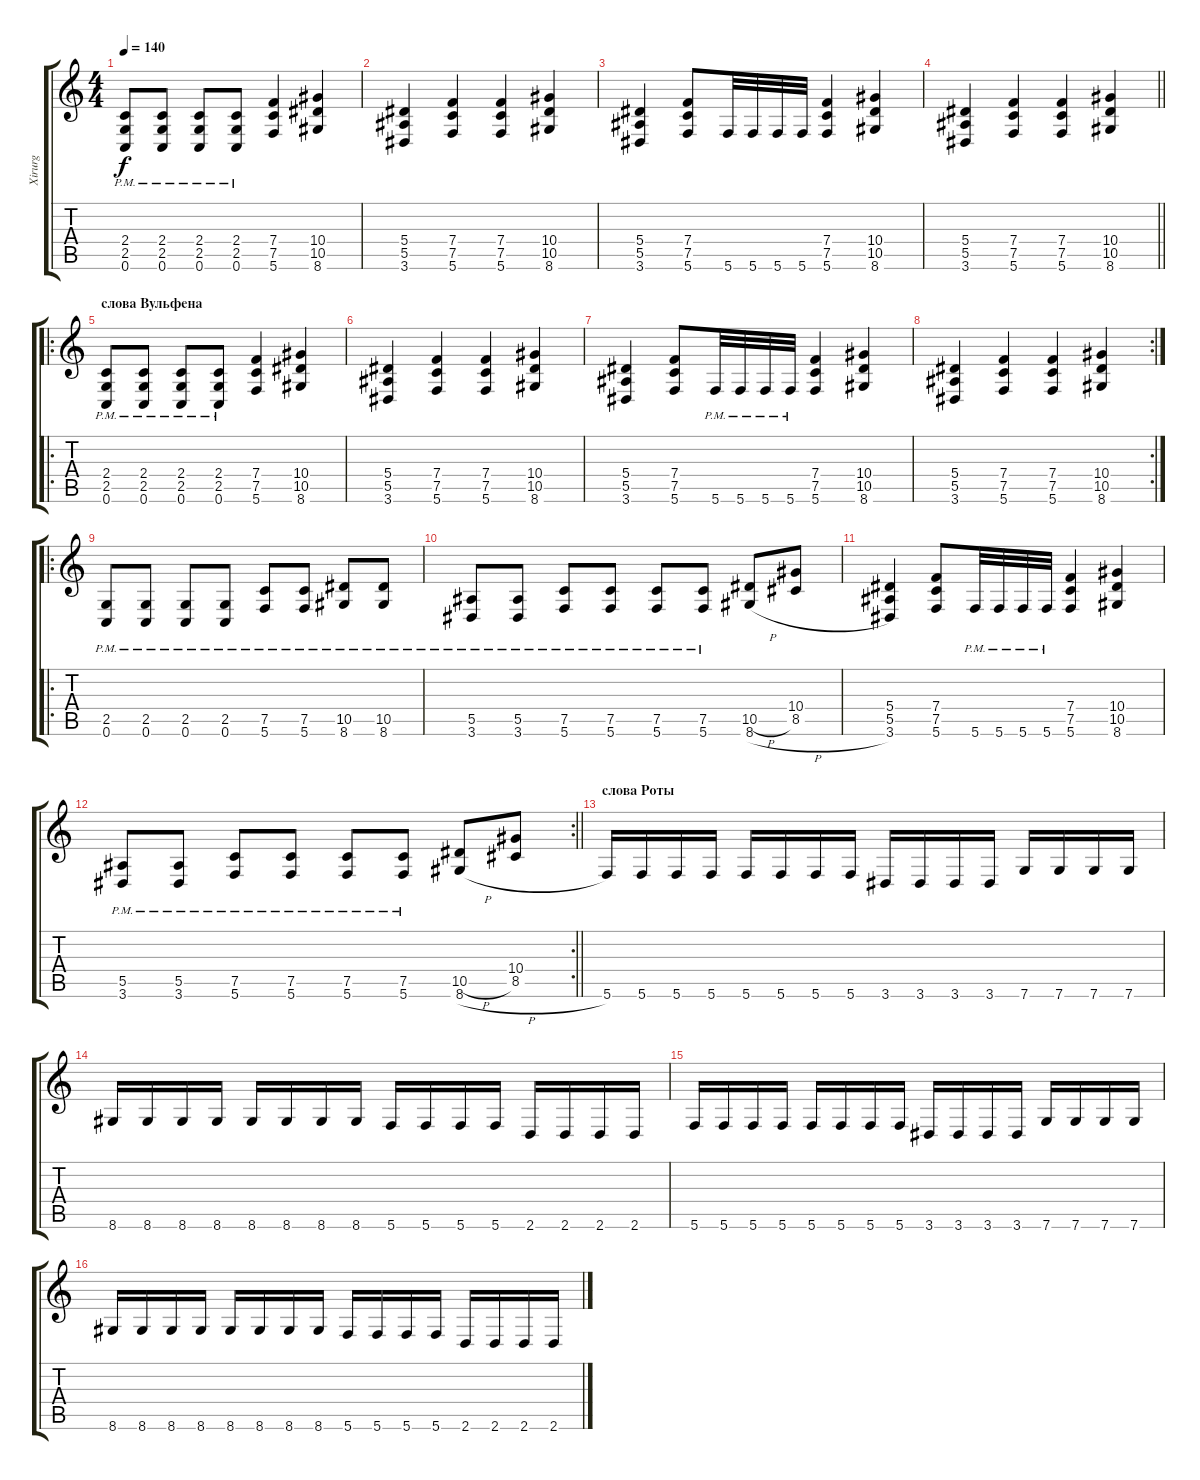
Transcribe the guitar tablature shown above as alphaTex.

\track ("Xirurg " "Xirurg ") {instrument distortionguitar}
\staff {score tabs}
\tuning (C4 G3 Eb3 Bb2 F2 C2) {hide}
\ts (4 4)
\tempo 140
\clef g2
\ks c
(2.4{pm} 2.5{pm} 0.6{pm}).8{dy f} (2.4{pm} 2.5{pm} 0.6{pm}).8 (2.4{pm} 2.5{pm} 0.6{pm}).8 (2.4{pm} 2.5{pm} 0.6{pm}).8 (7.4 7.5 5.6).4 (10.4 10.5 8.6).4 |
(5.4 5.5 3.6).4 (7.4 7.5 5.6).4 (7.4 7.5 5.6).4 (10.4 10.5 8.6).4 |
(5.4 5.5 3.6).4 (7.4 7.5 5.6).8 5.6.32 5.6.32 5.6.32 5.6.32 (7.4 7.5 5.6).4 (10.4 10.5 8.6).4 |
\barLineRight lightlight
(5.4 5.5 3.6).4 (7.4 7.5 5.6).4 (7.4 7.5 5.6).4 (10.4 10.5 8.6).4 |
\ro
\section ("" "слова Вульфена")
(2.4{pm} 2.5{pm} 0.6{pm}).8 (2.4{pm} 2.5{pm} 0.6{pm}).8 (2.4{pm} 2.5{pm} 0.6{pm}).8 (2.4{pm} 2.5{pm} 0.6{pm}).8 (7.4 7.5 5.6).4 (10.4 10.5 8.6).4 |
(5.4 5.5 3.6).4 (7.4 7.5 5.6).4 (7.4 7.5 5.6).4 (10.4 10.5 8.6).4 |
(5.4 5.5 3.6).4 (7.4 7.5 5.6).8 5.6{pm}.32 5.6{pm}.32 5.6{pm}.32 5.6{pm}.32 (7.4 7.5 5.6).4 (10.4 10.5 8.6).4 |
\rc 2
(5.4 5.5 3.6).4 (7.4 7.5 5.6).4 (7.4 7.5 5.6).4 (10.4 10.5 8.6).4 |
\ro
(2.5{pm} 0.6{pm}).8 (2.5{pm} 0.6{pm}).8 (2.5{pm} 0.6{pm}).8 (2.5{pm} 0.6{pm}).8 (7.5{pm} 5.6{pm}).8 (7.5{pm} 5.6{pm}).8 (10.5{pm} 8.6{pm}).8 (10.5{pm} 8.6{pm}).8 |
(5.5{pm} 3.6{pm}).8 (5.5{pm} 3.6{pm}).8 (7.5{pm} 5.6{pm}).8 (7.5{pm} 5.6{pm}).8 (7.5{pm} 5.6{pm}).8 (7.5{pm} 5.6{pm}).8 (10.5{h} 8.6{h}).8 (10.4 8.5).8 |
(5.4 5.5 3.6).4 (7.4 7.5 5.6).8 5.6{pm}.32 5.6{pm}.32 5.6{pm}.32 5.6{pm}.32 (7.4 7.5 5.6).4 (10.4 10.5 8.6).4 |
\rc 2
\barLineRight lightlight
(5.5{pm} 3.6{pm}).8 (5.5{pm} 3.6{pm}).8 (7.5{pm} 5.6{pm}).8 (7.5{pm} 5.6{pm}).8 (7.5{pm} 5.6{pm}).8 (7.5{pm} 5.6{pm}).8 (10.5{h} 8.6{h}).8 (10.4 8.5).8 |
\section ("" "слова Роты")
5.6.16 5.6.16 5.6.16 5.6.16 5.6.16 5.6.16 5.6.16 5.6.16 3.6.16 3.6.16 3.6.16 3.6.16 7.6.16 7.6.16 7.6.16 7.6.16 |
8.6.16 8.6.16 8.6.16 8.6.16 8.6.16 8.6.16 8.6.16 8.6.16 5.6.16 5.6.16 5.6.16 5.6.16 2.6.16 2.6.16 2.6.16 2.6.16 |
5.6.16 5.6.16 5.6.16 5.6.16 5.6.16 5.6.16 5.6.16 5.6.16 3.6.16 3.6.16 3.6.16 3.6.16 7.6.16 7.6.16 7.6.16 7.6.16 |
8.6.16 8.6.16 8.6.16 8.6.16 8.6.16 8.6.16 8.6.16 8.6.16 5.6.16 5.6.16 5.6.16 5.6.16 2.6.16 2.6.16 2.6.16 2.6.16
